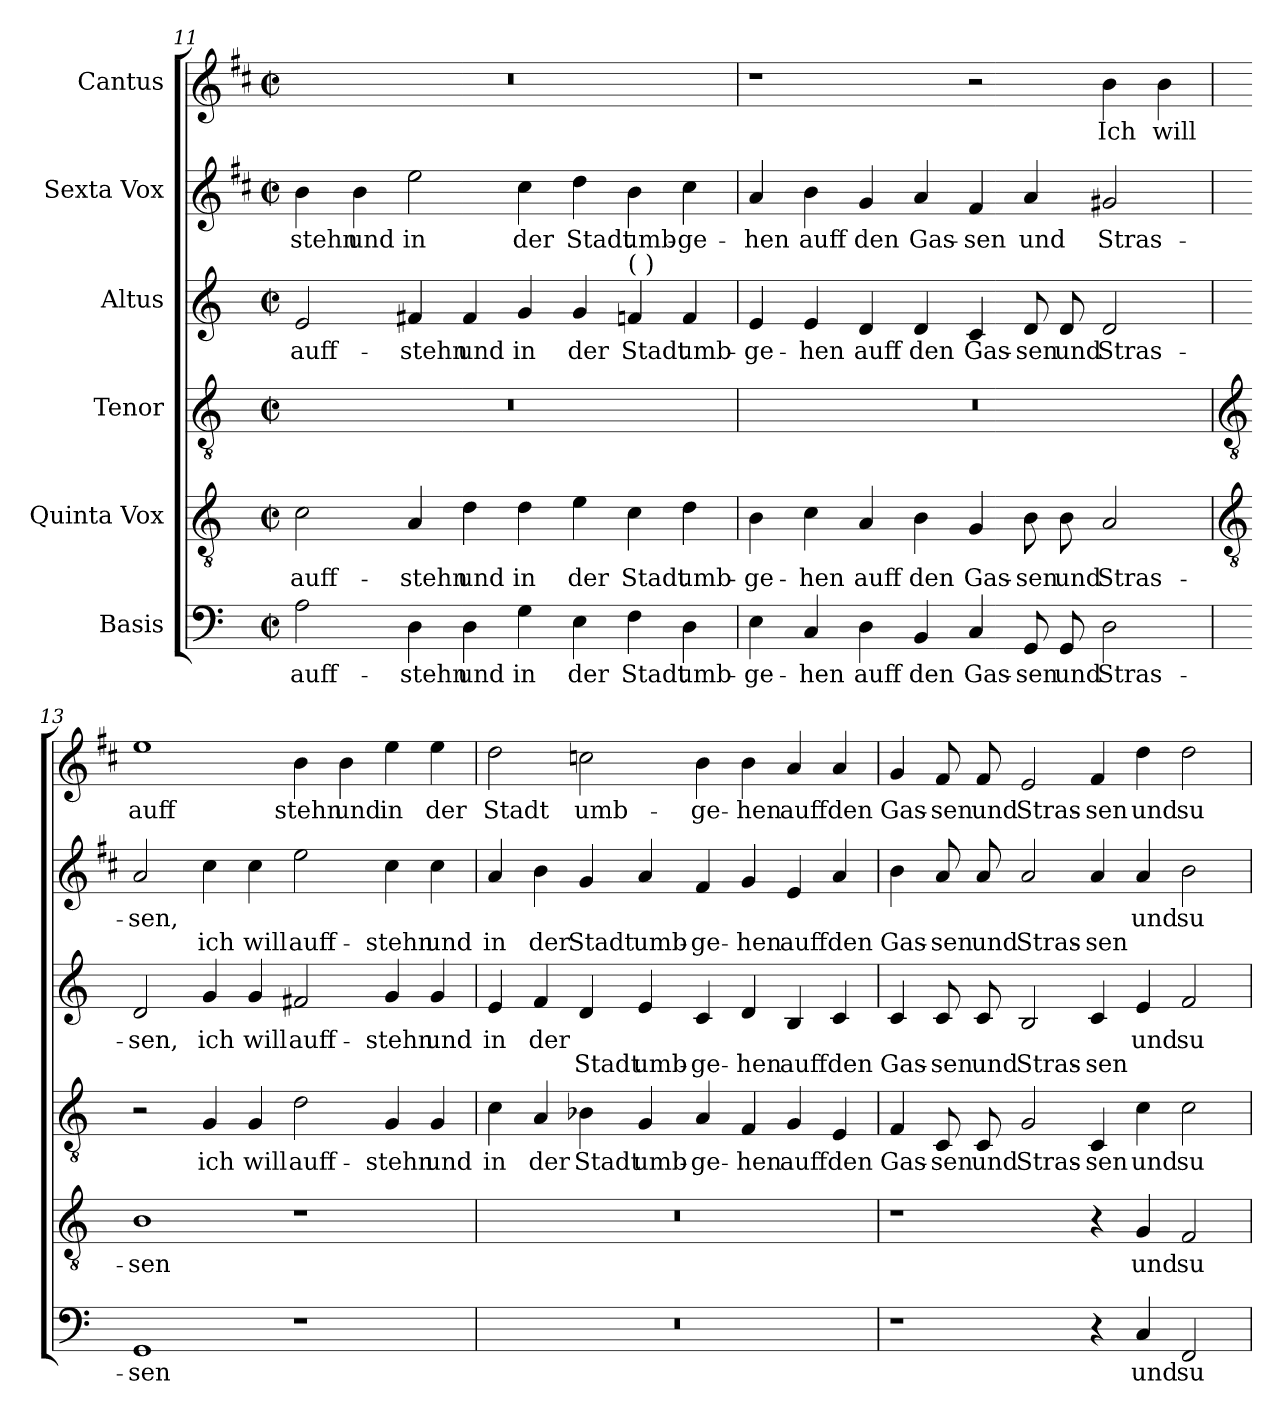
**kern	**text	**kern	**text	**kern	**text	**kern	**text	**text	**kern	**text	**text	**kern	**text
*part6	*part6	*part5	*part5	*part4	*part4	*part3	*part3	*part3	*part2	*part2	*part2	*part1	*part1
*staff6	*staff6	*staff5	*staff5	*staff4	*staff4	*staff3	*staff3	*staff3	*staff2	*staff2	*staff2	*staff1	*staff1
*I"Basis	*	*I"Quinta Vox	*	*I"Tenor	*	*I"Altus	*	*	*I"Sexta Vox	*	*	*I"Cantus	*
*clefF4	*	*clefGv2	*	*clefGv2	*	*clefG2	*	*	*clefG2	*	*	*clefG2	*
*	*	*	*	*	*	*	*	*	*ITrd1c2	*	*	*ITrd1c2	*
*k[]	*	*k[]	*	*k[]	*	*k[]	*	*	*k[]	*	*	*k[]	*
*C:	*	*C:	*	*C:	*	*C:	*	*	*C:	*	*	*C:	*
*M4/2	*	*M4/2	*	*M4/2	*	*M4/2	*	*	*M4/2	*	*	*M4/2	*
*met(c|)	*	*met(c|)	*	*met(c|)	*	*met(c|)	*	*	*met(c|)	*	*	*met(c|)	*
=11	=11	=11	=11	=11	=11	=11	=11	=11	=11	=11	=11	=11	=11
!	!LO:LY:b	!	!LO:LY:b	!	!	!	!LO:LY:b	!	!	!LO:LY:b	!	!	!
2A	auff-	2c	auff-	0r	.	2e	auff-	.	4a	-stehn	.	0r	.
!	!	!	!	!	!	!	!	!	!	!LO:LY:b	!	!	!
.	.	.	.	.	.	.	.	.	4a	und	.	.	.
!	!LO:LY:b	!	!LO:LY:b	!	!	!	!LO:LY:b	!	!	!LO:LY:b	!	!	!
4D	-stehn	4A	-stehn	.	.	4f#X	-stehn	.	2dd	in	.	.	.
!	!LO:LY:b	!	!LO:LY:b	!	!	!	!LO:LY:b	!	!	!	!	!	!
4D	und	4d	und	.	.	4f#	und	.	.	.	.	.	.
!	!LO:LY:b	!	!LO:LY:b	!	!	!	!LO:LY:b	!	!	!LO:LY:b	!	!	!
4G	in	4d	in	.	.	4g	in	.	4b	der	.	.	.
!	!LO:LY:b	!	!LO:LY:b	!	!	!	!LO:LY:b	!	!	!LO:LY:b	!	!	!
4E	der	4e	der	.	.	4g	der	.	4cc	Stadt	.	.	.
!	!	!	!	!	!	!LO:TX:a:t=(  )	!	!	!	!	!	!	!
!	!LO:LY:b	!	!LO:LY:b	!	!	!	!LO:LY:b	!	!	!LO:LY:b	!	!	!
4F	Stadt	4c	Stadt	.	.	4f	Stadt	.	4a	umb-	.	.	.
!	!LO:LY:b	!	!LO:LY:b	!	!	!	!LO:LY:b	!	!	!LO:LY:b	!	!	!
4D	umb-	4d	umb-	.	.	4f	umb-	.	4b	-ge-	.	.	.
=12	=12	=12	=12	=12	=12	=12	=12	=12	=12	=12	=12	=12	=12
!	!LO:LY:b	!	!LO:LY:b	!	!	!	!LO:LY:b	!	!	!LO:LY:b	!	!	!
4E	-ge-	4B	-ge-	0r	.	4e	-ge-	.	4g	-hen	.	1r	.
!	!LO:LY:b	!	!LO:LY:b	!	!	!	!LO:LY:b	!	!	!LO:LY:b	!	!	!
4C	-hen	4c	-hen	.	.	4e	-hen	.	4a	auff	.	.	.
!	!LO:LY:b	!	!LO:LY:b	!	!	!	!LO:LY:b	!	!	!LO:LY:b	!	!	!
4D	auff	4A	auff	.	.	4d	auff	.	4f	den	.	.	.
!	!LO:LY:b	!	!LO:LY:b	!	!	!	!LO:LY:b	!	!	!LO:LY:b	!	!	!
4BB	den	4B	den	.	.	4d	den	.	4g	Gas-	.	.	.
!	!LO:LY:b	!	!LO:LY:b	!	!	!	!LO:LY:b	!	!	!LO:LY:b	!	!	!
4C	Gas-	4G	Gas-	.	.	4c	Gas-	.	4e	-sen	.	2r	.
!	!LO:LY:b	!	!LO:LY:b	!	!	!	!LO:LY:b	!	!	!LO:LY:b	!	!	!
8GG	-sen	8B	-sen	.	.	8d	-sen	.	4g	und	.	.	.
!	!LO:LY:b	!	!LO:LY:b	!	!	!	!LO:LY:b	!	!	!	!	!	!
8GG	und	8B	und	.	.	8d	und	.	.	.	.	.	.
!	!LO:LY:b	!	!LO:LY:b	!	!	!	!LO:LY:b	!	!	!LO:LY:b	!	!	!LO:LY:b
2D	Stras-	2A	Stras-	.	.	2d	Stras-	.	2f#X	Stras-	.	4a	Ich
!	!	!	!	!	!	!	!	!	!	!	!	!	!LO:LY:b
.	.	.	.	.	.	.	.	.	.	.	.	4a	will
!!LO:LB:g=z
=13	=13	=13	=13	=13	=13	=13	=13	=13	=13	=13	=13	=13	=13
*	*	*clefGv2	*	*clefGv2	*	*	*	*	*	*	*	*	*
!	!LO:LY:b	!	!LO:LY:b	!	!	!	!LO:LY:b	!	!	!LO:LY:b	!	!	!LO:LY:b
1GG	-sen	1B	-sen	2r	.	2d	-sen,	.	2g	-sen,	.	1dd	auff
!	!	!	!	!	!LO:LY:b	!	!LO:LY:b	!	!	!	!LO:LY:b	!	!
.	.	.	.	4G	ich	4g	ich	.	4b	.	ich	.	.
!	!	!	!	!	!LO:LY:b	!	!LO:LY:b	!	!	!	!LO:LY:b	!	!
.	.	.	.	4G	will	4g	will	.	4b	.	will	.	.
!	!	!	!	!	!LO:LY:b	!	!LO:LY:b	!	!	!	!LO:LY:b	!	!LO:LY:b
1r	.	1r	.	2d	auff-	2f#X	auff-	.	2dd	.	auff-	4a	stehn
!	!	!	!	!	!	!	!	!	!	!	!	!	!LO:LY:b
.	.	.	.	.	.	.	.	.	.	.	.	4a	und
!	!	!	!	!	!LO:LY:b	!	!LO:LY:b	!	!	!	!LO:LY:b	!	!LO:LY:b
.	.	.	.	4G	-stehn	4g	-stehn	.	4b	.	-stehn	4dd	in
!	!	!	!	!	!LO:LY:b	!	!LO:LY:b	!	!	!	!LO:LY:b	!	!LO:LY:b
.	.	.	.	4G	und	4g	und	.	4b	.	und	4dd	der
=14	=14	=14	=14	=14	=14	=14	=14	=14	=14	=14	=14	=14	=14
!	!	!	!	!	!LO:LY:b	!	!LO:LY:b	!	!	!	!LO:LY:b	!	!LO:LY:b
0r	.	0r	.	4c	in	4e	in	.	4g	.	in	2cc	Stadt
!	!	!	!	!	!LO:LY:b	!	!LO:LY:b	!	!	!	!LO:LY:b	!	!
.	.	.	.	4A	der	4f	der	.	4a	.	der	.	.
!	!	!	!	!	!LO:LY:b	!	!	!LO:LY:b	!	!	!LO:LY:b	!	!LO:LY:b
.	.	.	.	4B-X	Stadt	4d	.	Stadt	4f	.	Stadt	2b-X	umb-
!	!	!	!	!	!LO:LY:b	!	!	!LO:LY:b	!	!	!LO:LY:b	!	!
.	.	.	.	4G	umb-	4e	.	umb-	4g	.	umb-	.	.
!	!	!	!	!	!LO:LY:b	!	!	!LO:LY:b	!	!	!LO:LY:b	!	!LO:LY:b
.	.	.	.	4A	-ge-	4c	.	-ge-	4e	.	-ge-	4a	-ge-
!	!	!	!	!	!LO:LY:b	!	!	!LO:LY:b	!	!	!LO:LY:b	!	!LO:LY:b
.	.	.	.	4F	-hen	4d	.	-hen	4f	.	-hen	4a	-hen
!	!	!	!	!	!LO:LY:b	!	!	!LO:LY:b	!	!	!LO:LY:b	!	!LO:LY:b
.	.	.	.	4G	auff	4B	.	auff	4d	.	auff	4g	auff
!	!	!	!	!	!LO:LY:b	!	!	!LO:LY:b	!	!	!LO:LY:b	!	!LO:LY:b
.	.	.	.	4E	den	4c	.	den	4g	.	den	4g	den
=15	=15	=15	=15	=15	=15	=15	=15	=15	=15	=15	=15	=15	=15
!	!	!	!	!	!LO:LY:b	!	!	!LO:LY:b	!	!	!LO:LY:b	!	!LO:LY:b
1r	.	1r	.	4F	Gas-	4c	.	Gas-	4a	.	Gas-	4f	Gas-
!	!	!	!	!	!LO:LY:b	!	!	!LO:LY:b	!	!	!LO:LY:b	!	!LO:LY:b
.	.	.	.	8C	-sen	8c	.	-sen	8g	.	-sen	8e	-sen
!	!	!	!	!	!LO:LY:b	!	!	!LO:LY:b	!	!	!LO:LY:b	!	!LO:LY:b
.	.	.	.	8C	und	8c	.	und	8g	.	und	8e	und
!	!	!	!	!	!LO:LY:b	!	!	!LO:LY:b	!	!	!LO:LY:b	!	!LO:LY:b
.	.	.	.	2G	Stras-	2B	.	Stras-	2g	.	Stras-	2d	Stras-
!	!	!	!	!	!LO:LY:b	!	!	!LO:LY:b	!	!	!LO:LY:b	!	!LO:LY:b
4r	.	4r	.	4C	-sen	4c	.	-sen	4g	.	-sen	4e	-sen
!	!LO:LY:b	!	!LO:LY:b	!	!LO:LY:b	!	!LO:LY:b	!	!	!LO:LY:b	!	!	!LO:LY:b
4C	und	4G	und	4c	und	4e	und	.	4g	und	.	4cc	und
!	!LO:LY:b	!	!LO:LY:b	!	!LO:LY:b	!	!LO:LY:b	!	!	!LO:LY:b	!	!	!LO:LY:b
2FF	su-	2F	su-	2c	su-	2f	su-	.	2a	su-	.	2cc	su-
=	=	=	=	=	=	=	=	=	=	=	=	=	=
*-	*-	*-	*-	*-	*-	*-	*-	*-	*-	*-	*-	*-	*-
